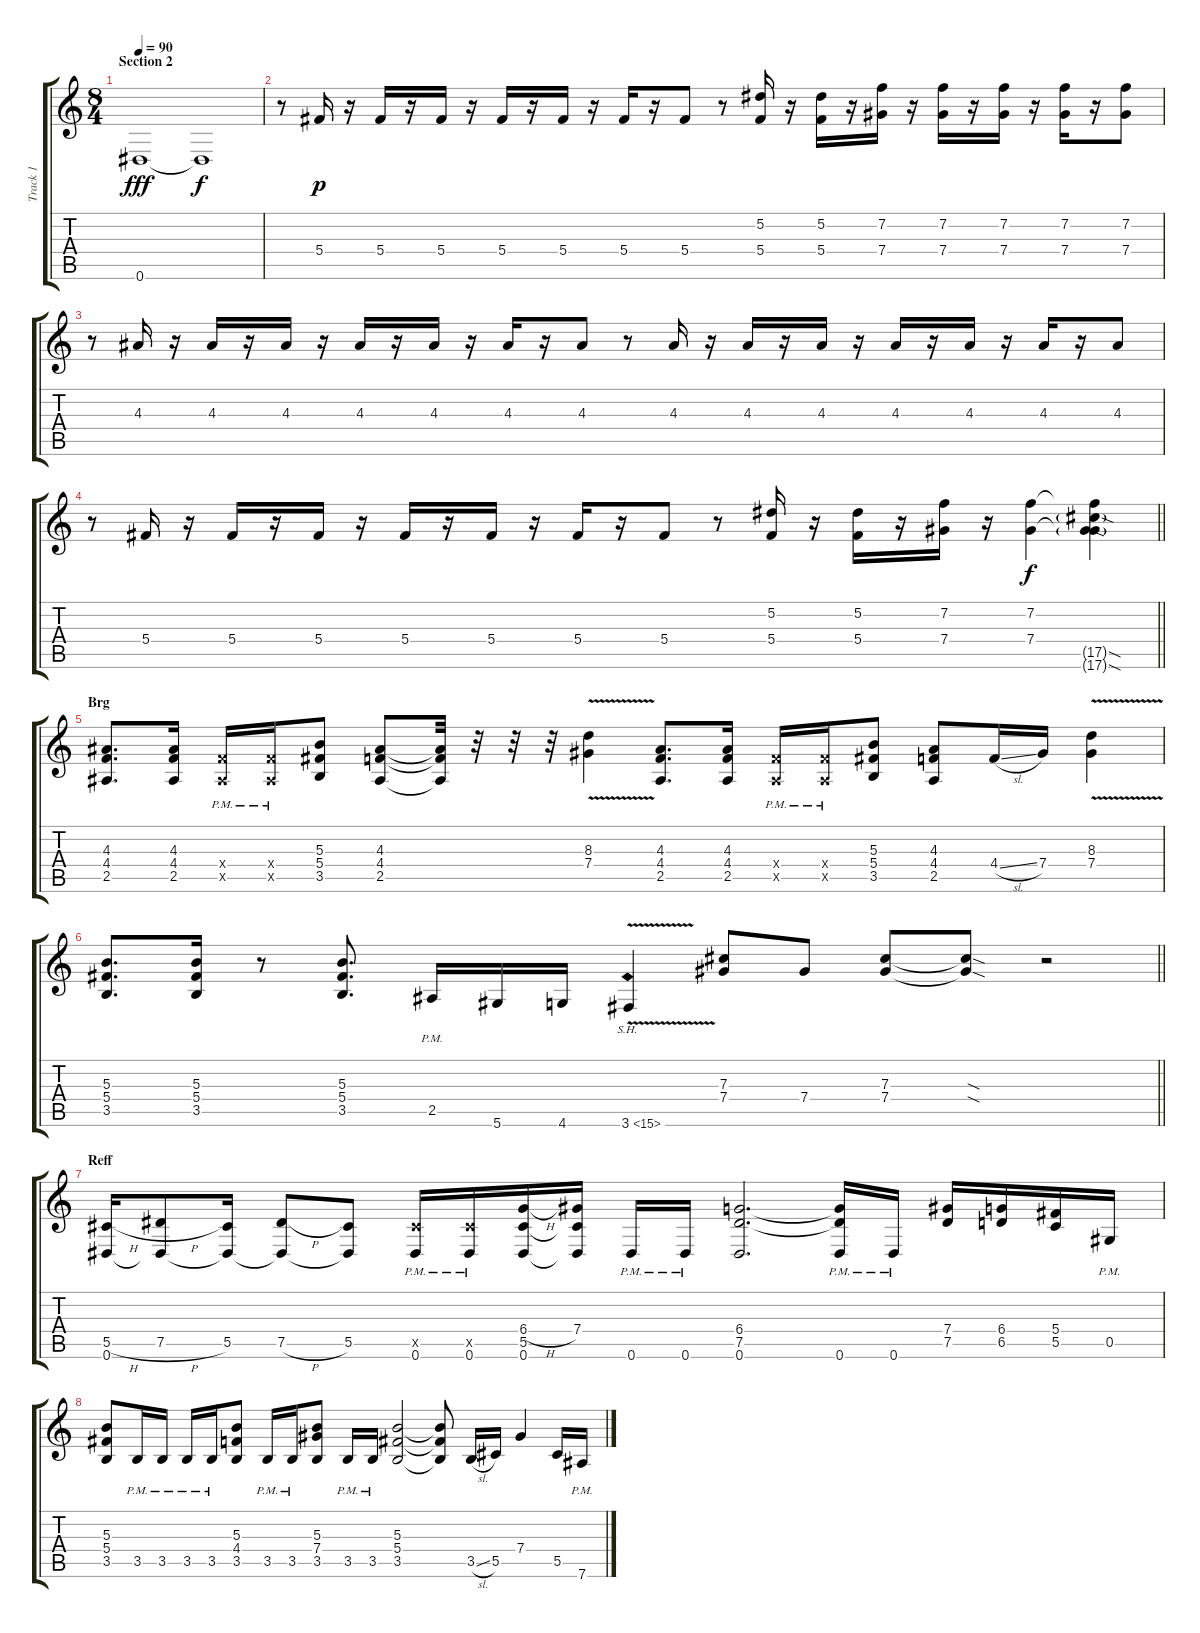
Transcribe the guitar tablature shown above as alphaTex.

\track ("Track 1" "Track 1") {instrument overdrivenguitar}
\staff {score tabs}
\tuning (Eb4 Bb3 Gb3 Db3 Ab2 Eb2) {hide}
\ts (8 4)
\section ("" "Section 2")
\tempo 90
\clef g2
\ks c
0.6.1{dy fff} 0.6{t}.1{dy f} |
r.8 5.4.16{dy p} r.16 5.4.16 r.16 5.4.16 r.16 5.4.16 r.16 5.4.16 r.16 5.4.16 r.16 5.4.8 r.8 (5.2 5.4).16 r.16 (5.2 5.4).16 r.16 (7.2 7.4).16 r.16 (7.2 7.4).16 r.16 (7.2 7.4).16 r.16 (7.2 7.4).16 r.16 (7.2 7.4).8 |
r.8 4.3.16 r.16 4.3.16 r.16 4.3.16 r.16 4.3.16 r.16 4.3.16 r.16 4.3.16 r.16 4.3.8 r.8 4.3.16 r.16 4.3.16 r.16 4.3.16 r.16 4.3.16 r.16 4.3.16 r.16 4.3.16 r.16 4.3.8 |
\barLineRight lightlight
r.8 5.4.16 r.16 5.4.16 r.16 5.4.16 r.16 5.4.16 r.16 5.4.16 r.16 5.4.16 r.16 5.4.8 r.8 (5.2 5.4).16 r.16 (5.2 5.4).16 r.16 (7.2 7.4).16 r.16{volume 5} (7.2 7.4).4{dy f volume 13} (7.2{t} 7.4{t} 17.5{sod g} 17.6{sod g}).4 |
\section ("" "Brg")
(4.3 4.4 2.5).8{d} (4.3 4.4 2.5).16 (4.4{x} 2.5{pm x}).16 (4.4{x} 2.5{pm x}).16 (5.3 5.4 3.5).8 (4.3 4.4 2.5).8 (4.3{t} 4.4{t} 2.5{t}).32 r.32 r.32 r.32 (8.3{v} 7.4{v}).4 (4.3 4.4 2.5).8{d} (4.3 4.4 2.5).16 (4.4{x} 2.5{pm x}).16 (4.4{x} 2.5{pm x}).16 (5.3 5.4 3.5).8 (4.3 4.4 2.5).8 4.4{sl}.16 7.4.16 (8.3 7.4{v}).4 |
\barLineRight lightlight
(5.3 5.4 3.5).8{d} (5.3 5.4 3.5).16 r.8 (5.3 5.4 3.5).8{d} 2.5{pm}.16 5.6.16 4.6.16 3.6{sh 12 v}.4 (7.3 7.4).8 7.4.8 (7.3 7.4).8 (7.3{sod t} 7.4{sod t}).8 r.2 |
\section ("" "Reff")
(5.5{h} 0.6).16 (7.5{h} 0.6{t}).8 (5.5 0.6{t}).16 (7.5{h} 0.6{t}).8 (5.5 0.6{t}).8 (5.5{x} 0.6{pm}).16 (5.5{x} 0.6{pm}).16 (6.4{h} 5.5 0.6).16 (7.4 5.5{t} 0.6{t}).16 0.6{pm}.16 0.6{pm}.16 (6.4 7.5 0.6).2{d} (6.4{t} 7.5{t} 0.6{pm}).16 0.6{pm}.16 (7.4 7.5).16 (6.4 6.5).16 (5.4 5.5).16 0.5{pm}.16 |
(5.3 5.4 3.5).8 3.5{pm}.16 3.5{pm}.16 3.5{pm}.16 3.5{pm}.16 (5.3 4.4 3.5).8 3.5{pm}.16 3.5{pm}.16 (5.3 7.4 3.5).8 3.5{pm}.16 3.5{pm}.16 (5.3 5.4 3.5).2 (5.3{t} 5.4{t} 3.5{t}).8 3.5{sl}.16 5.5.16 7.4.4 5.5.16 7.6{pm}.16
